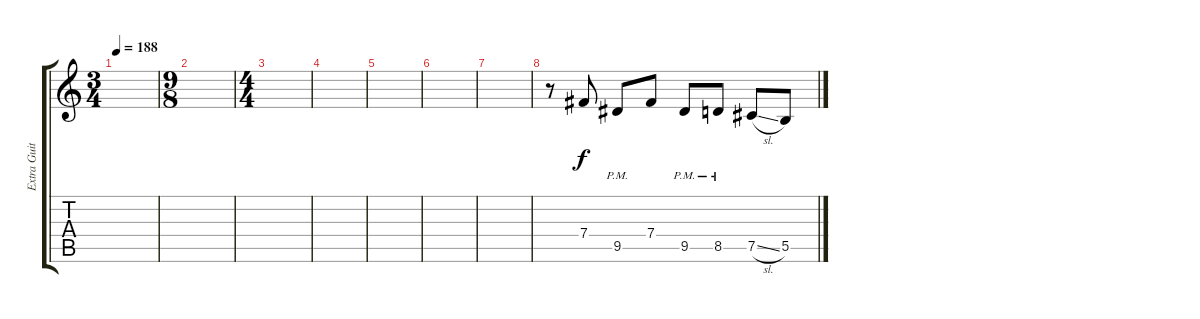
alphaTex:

\track ("Extra Guitar 2" "Extra Guit") {instrument overdrivenguitar}
\staff {score tabs}
\tuning (Db4 Ab3 E3 B2 Gb2 Db2) {hide}
\ts (3 4)
\tempo 188
\clef g2
\ks c
|
\ts (9 8)
|
\ts (4 4)
|
|
|
|
|
r.8 7.4.8 9.5{pm}.8 7.4.8 9.5{pm}.8 8.5{pm}.8 7.5{sl}.8 5.5.8
